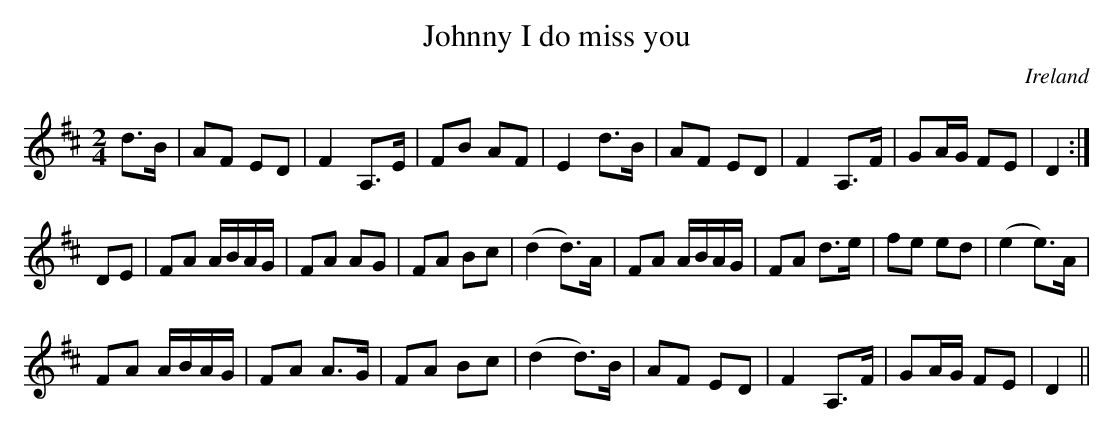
X:1
T:Johnny I do miss you
O:Ireland
O:England
M:2/4
L:1/8
K:D
d>B|\
AF ED|F2 A,>E|FB AF|E2 d>B|\
AF ED|F2 A,>F|GA/G/ FE|D2 :|
DE|\
FA A/B/A/G/|FA AG|FA Bc|(d2 d)>A|\
FA A/B/A/G/|FA d>e|fe ed|(e2 e)>A|
FA A/B/A/G/|FA A>G|FA Bc|(d2 d)>B|\
AF ED|F2 A,>F|GA/G/ FE|D2||
